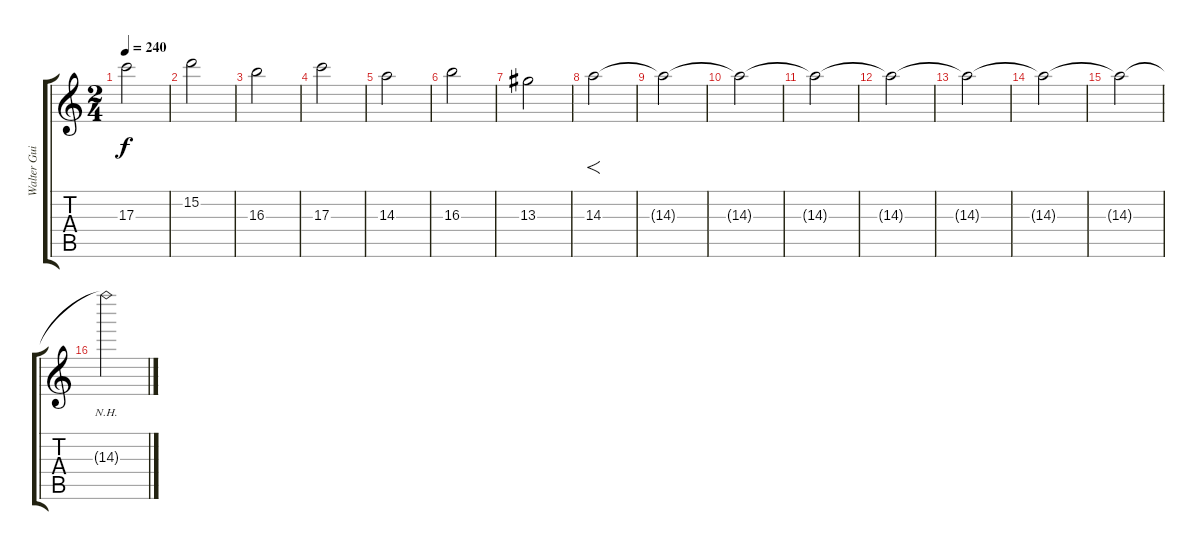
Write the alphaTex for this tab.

\track ("Walter Guiardino" "Walter Gui") {instrument distortionguitar}
\staff {score tabs}
\tuning (E4 B3 G3 D3 A2 E2) {hide}
\ts (2 4)
\tempo 240
\clef g2
\ks c
17.3.2{dy f} |
15.2.2 |
16.3.2 |
17.3.2 |
14.3.2 |
16.3.2 |
13.3.2 |
14.3.2{f volume 2} |
14.3{t}.2 |
14.3{t}.2 |
14.3{t}.2 |
14.3{t}.2 |
14.3{t}.2 |
14.3{t}.2 |
14.3{t}.2 |
14.3{nh t}.2
